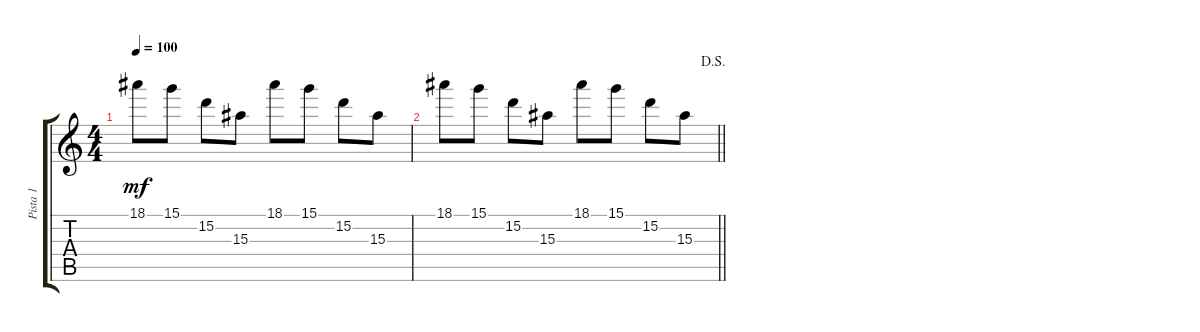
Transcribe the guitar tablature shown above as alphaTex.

\track ("Pista 1" "Pista 1") {instrument acousticguitarsteel}
\staff {score tabs}
\tuning (E4 B3 G3 D3 A2 E2) {hide}
\ts (4 4)
\tempo 100
\clef g2
\ks c
18.1.8{dy mf} 15.1.8 15.2.8 15.3.8 18.1.8 15.1.8 15.2.8 15.3.8 |
\jump dalsegno
\barLineRight lightlight
18.1.8 15.1.8 15.2.8 15.3.8 18.1.8 15.1.8 15.2.8 15.3.8
